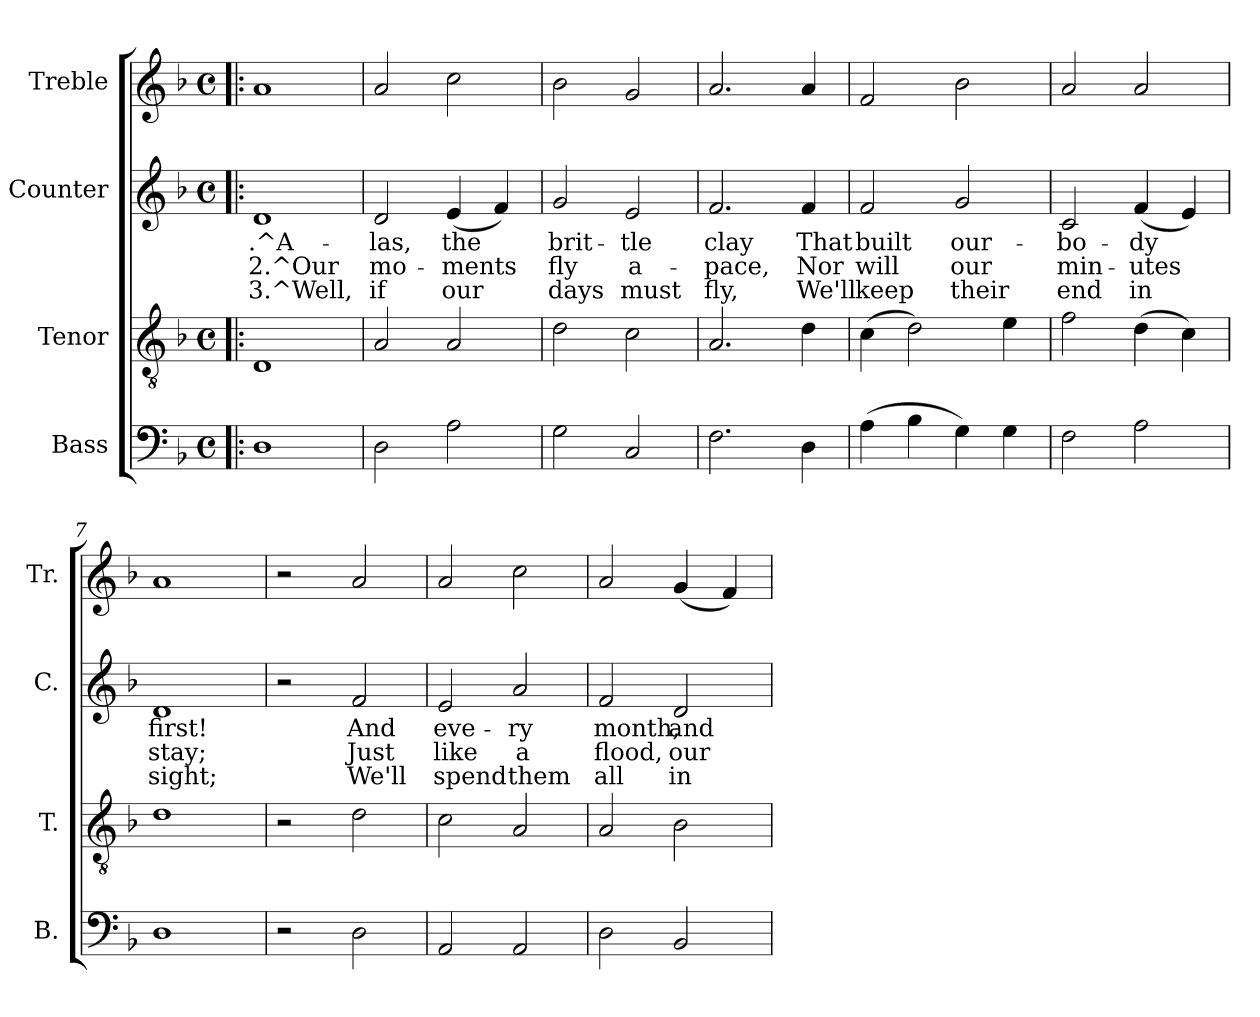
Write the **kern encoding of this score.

**kern	**text	**kern	**text	**kern	**text	**text	**text	**kern	**text
*part4	*part4	*part3	*part3	*part2	*part2	*part2	*part2	*part1	*part1
*staff4	*staff4	*staff3	*staff3	*staff2	*staff2	*staff2	*staff2	*staff1	*staff1
*I"Bass	*	*I"Tenor	*	*I"Counter	*	*	*	*I"Treble	*
*I'B.	*	*I'T.	*	*I'C.	*	*	*	*I'Tr.	*
!!LO:PB:g=z
*stria5	*	*stria5	*	*stria5	*	*	*	*stria5	*
*clefF4	*	*clefGv2	*	*clefG2	*	*	*	*clefG2	*
*k[b-]	*	*k[b-]	*	*k[b-]	*	*	*	*k[b-]	*
*F:	*	*F:	*	*F:	*	*	*	*F:	*
*M4/4	*	*M4/4	*	*M4/4	*	*	*	*M4/4	*
*met(c)	*	*met(c)	*	*met(c)	*	*	*	*met(c)	*
=1!|:	=1!|:	=1!|:	=1!|:	=1!|:	=1!|:	=1!|:	=1!|:	=1!|:	=1!|:
!	!LO:LY:b:rj	!	!LO:LY:b:rj	!	!LO:LY:b:rj	!LO:LY:b:rj	!LO:LY:b:rj	!	!LO:LY:b:rj
1D	.	1D	.	1d<	.^A-	-2.^Our	3.^Well,	1a	.
=2	=2	=2	=2	=2	=2	=2	=2	=2	=2
!	!LO:LY:b:rj	!	!LO:LY:b:rj	!	!LO:LY:b:rj	!LO:LY:b:rj	!LO:LY:b:rj	!	!LO:LY:b:rj
2D\	.	2A/	.	2d/	las,	mo-	-if	2a/	.
!	!LO:LY:b:rj	!	!LO:LY:b:rj	!	!LO:LY:b:rj	!LO:LY:b:rj	!LO:LY:b:rj	!	!LO:LY:b:rj
2A\	.	2A/	.	(<4e/	the	ments	our	2cc\	.
!	!	!	!	!	!LO:LY:b:rj	!LO:LY:b:rj	!LO:LY:b:rj	!	!
.	.	.	.	4f/)	.	.	.	.	.
=3	=3	=3	=3	=3	=3	=3	=3	=3	=3
!	!LO:LY:b:rj	!	!LO:LY:b:rj	!	!LO:LY:b:rj	!LO:LY:b:rj	!LO:LY:b:rj	!	!LO:LY:b:rj
2G\	.	2d\	.	2g/	brit-	-fly	days	2b-\	.
!	!LO:LY:b:rj	!	!LO:LY:b:rj	!	!LO:LY:b:rj	!LO:LY:b:rj	!LO:LY:b:rj	!	!LO:LY:b:rj
2C/	.	2c\	.	2e/	tle	a-	-must	2g/	.
=4	=4	=4	=4	=4	=4	=4	=4	=4	=4
!	!LO:LY:b:rj	!	!LO:LY:b:rj	!	!LO:LY:b:rj	!LO:LY:b:rj	!LO:LY:b:rj	!	!LO:LY:b:rj
2.F\	.	2.A/	.	2.f/	clay	pace,	fly,	2.a/	.
!	!LO:LY:b:rj	!	!LO:LY:b:rj	!	!LO:LY:b:rj	!LO:LY:b:rj	!LO:LY:b:rj	!	!LO:LY:b:rj
4D\	.	4d\	.	4f/	That	Nor	We'll	4a/	.
=5	=5	=5	=5	=5	=5	=5	=5	=5	=5
!	!LO:LY:b:rj	!	!LO:LY:b:rj	!	!LO:LY:b:rj	!LO:LY:b:rj	!LO:LY:b:rj	!	!LO:LY:b:rj
(>4A\	.	(>4c\	.	2f/	built	will	keep	2f/	.
!	!LO:LY:b:rj	!	!LO:LY:b:rj	!	!	!	!	!	!
4B-\	.	2d\)	.	.	.	.	.	.	.
!	!LO:LY:b:rj	!	!	!	!LO:LY:b:rj	!LO:LY:b:rj	!LO:LY:b:rj	!	!LO:LY:b:rj
4G\)	.	.	.	2g/	our-	-our	their	2b-\	.
!	!LO:LY:b:rj	!	!LO:LY:b:rj	!	!	!	!	!	!
4G\	.	4e\	.	.	.	.	.	.	.
=6	=6	=6	=6	=6	=6	=6	=6	=6	=6
!	!LO:LY:b:rj	!	!LO:LY:b:rj	!	!LO:LY:b:rj	!LO:LY:b:rj	!LO:LY:b:rj	!	!LO:LY:b:rj
2F\	.	2f\	.	2c/	bo-	-min-	-end	2a/	.
!	!LO:LY:b:rj	!	!LO:LY:b:rj	!	!LO:LY:b:rj	!LO:LY:b:rj	!LO:LY:b:rj	!	!LO:LY:b:rj
2A\	.	(>4d\	.	(<4f/	dy	utes	in	2a/	.
!	!	!	!LO:LY:b:rj	!	!LO:LY:b:rj	!LO:LY:b:rj	!LO:LY:b:rj	!	!
.	.	4c\)	.	4e/)	.	.	.	.	.
=7	=7	=7	=7	=7	=7	=7	=7	=7	=7
!	!LO:LY:b:rj	!	!LO:LY:b:rj	!	!LO:LY:b:rj	!LO:LY:b:rj	!LO:LY:b:rj	!	!LO:LY:b:rj
1D	.	1d	.	1d	first!	stay;	sight;	1a	.
=8	=8	=8	=8	=8	=8	=8	=8	=8	=8
2r	.	2r	.	2r	.	.	.	2r	.
!	!LO:LY:b:rj	!	!LO:LY:b:rj	!	!LO:LY:b:rj	!LO:LY:b:rj	!LO:LY:b:rj	!	!LO:LY:b:rj
2D\	.	2d\	.	2f/	And	Just	We'll	2a/	.
=9	=9	=9	=9	=9	=9	=9	=9	=9	=9
!	!LO:LY:b:rj	!	!LO:LY:b:rj	!	!LO:LY:b:rj	!LO:LY:b:rj	!LO:LY:b:rj	!	!LO:LY:b:rj
2AA/	.	2c\	.	2e/	eve-	-like	spend	2a/	.
!	!LO:LY:b:rj	!	!LO:LY:b:rj	!	!LO:LY:b:rj	!LO:LY:b:rj	!LO:LY:b:rj	!	!LO:LY:b:rj
2AA/	.	2A/	.	2a/	ry	a	them	2cc\	.
!!LO:LB:g=z
=10	=10	=10	=10	=10	=10	=10	=10	=10	=10
!	!LO:LY:b:rj	!	!LO:LY:b:rj	!	!LO:LY:b:rj	!LO:LY:b:rj	!LO:LY:b:rj	!	!LO:LY:b:rj
2D\	.	2A/	.	2f/	month,	flood,	all	2a/	.
!	!LO:LY:b:rj	!	!LO:LY:b:rj	!	!LO:LY:b:rj	!LO:LY:b:rj	!LO:LY:b:rj	!	!LO:LY:b:rj
2BB-/	.	2B-\	.	2d/	and-	-our	in	(<4g/	.
!	!	!	!	!	!	!	!	!	!LO:LY:b:rj
.	.	.	.	.	.	.	.	4f/)	.
=	=	=	=	=	=	=	=	=	=
*-	*-	*-	*-	*-	*-	*-	*-	*-	*-
